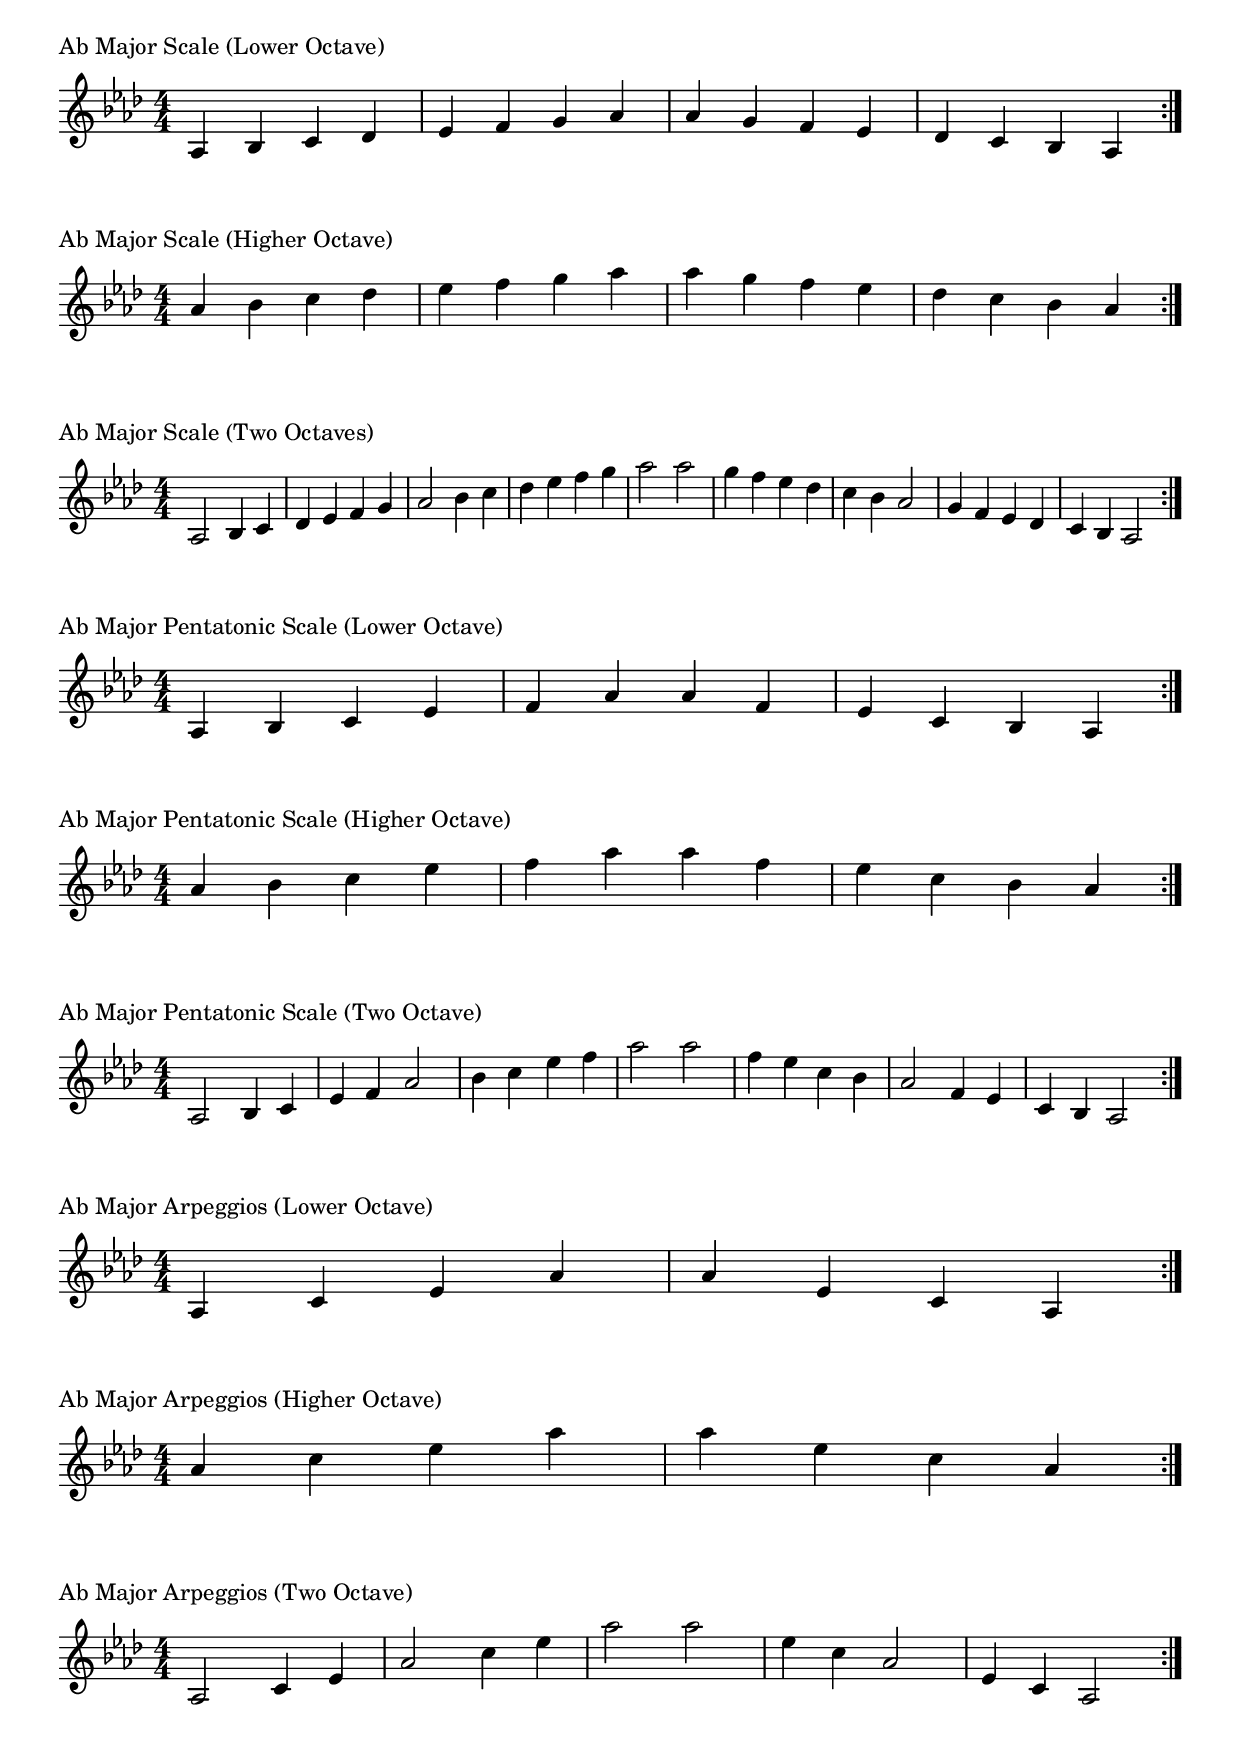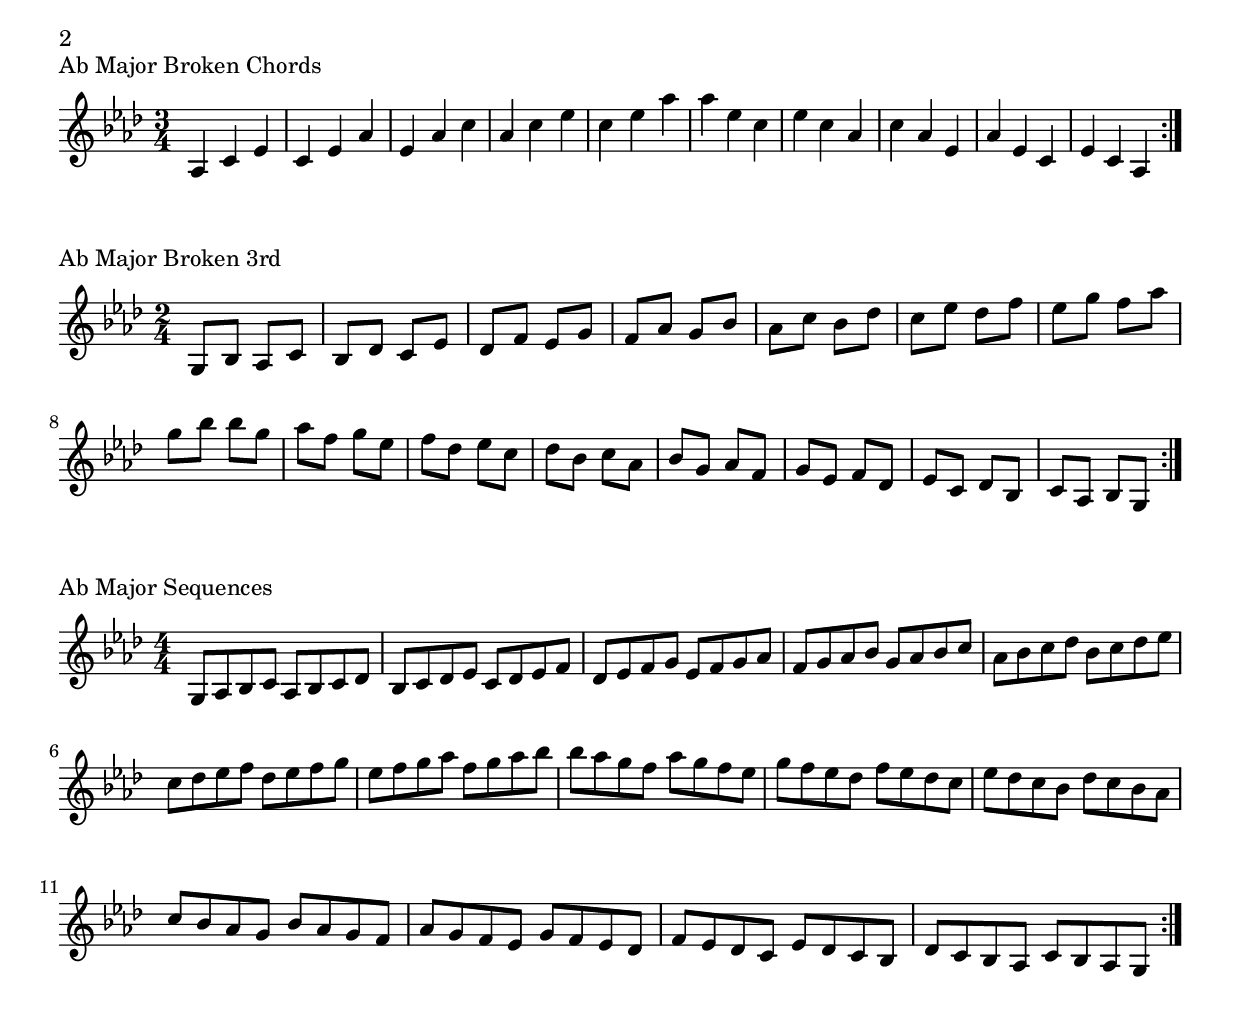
\version "2.19.82"

\header  {
%title = "Ab Major"
}

global = {
    \key aes \major
    \numericTimeSignature
    \time 4/4
}

\markup{"Ab Major Scale (Lower Octave)"}
\score {{
    \global
    \relative c' {
      	aes 4 bes c des ees f g aes aes g f ees des c bes aes
        \bar ":|."
    }
}
}

\markup{"Ab Major Scale (Higher Octave)"}
\score {{
    \global
    \relative c'' {
      	aes 4 bes c des ees f g aes aes g f ees des c bes aes
        \bar ":|."
    }
}
}

\markup{"Ab Major Scale (Two Octaves)"}
\score {{
    \global
    \relative c' {
      	aes2 bes4 c des ees f g aes2 bes4 c des ees f g aes2  
	aes2 g4 f ees des c bes aes2 g4 f ees des c bes aes2
        \bar ":|."
    }
}
}

\markup{"Ab Major Pentatonic Scale (Lower Octave)"}
\score {{
    \global
    \relative c' {
      	aes 4 bes c  ees f  aes aes  f ees  c bes aes
        \bar ":|."
    }
}
}

\markup{"Ab Major Pentatonic Scale (Higher Octave)"}
\score {{
    \global
    \relative c'' {
      	aes 4 bes c  ees f  aes aes  f ees  c bes aes
        \bar ":|."
    }
}
}

\markup{"Ab Major Pentatonic Scale (Two Octave)"}
\score {{
    \global
    \relative c' {
      	aes 2 bes 4 c  ees f  aes 2  bes 4 c  ees f  aes 2
	aes 2 f 4 ees  c bes  aes 2  f 4 ees  c bes  aes 2
        \bar ":|."
    }
}
}

\markup{"Ab Major Arpeggios (Lower Octave)"}
\score {{
    \global
    \relative c' {
      	aes  4 c  ees   aes aes   ees  c  aes
        \bar ":|."
    }
}
}

\markup{"Ab Major Arpeggios (Higher Octave)"}
\score {{
    \global
    \relative c'' {
      	aes  4 c  ees   aes aes   ees  c  aes
        \bar ":|."
    }
}
}

\markup{"Ab Major Arpeggios (Two Octave)"}
\score {{
    \global
    \relative c' {
      	aes  2 c  4 ees   aes 2   c 4  ees   aes 2
	aes  2 ees  4 c   aes 2   ees 4  c   aes 2
        \bar ":|."
    }
}
}

\markup{"Ab Major Broken Chords"}
\score {{
    \key aes \major
    \numericTimeSignature
    \time 3/4
    \relative c' {
      	aes 4 c ees
	c ees aes
	ees aes c
	aes c ees
	c ees aes
	
	aes ees c
	ees c aes
	c aes ees
	aes ees c
	ees c aes

        \bar ":|."
    }
}
}

\markup{"Ab Major Broken 3rd"}
\score {{
    \key aes \major
    \numericTimeSignature
    \time 2/4
    \relative c' {
           g 8 bes
       aes c
       bes des
       c ees
       des f
       ees g
       f aes
       g bes
       aes c
       bes des
       c ees
       des f
       ees g
       f aes
       g bes
     
	bes g       
	aes f       
	g ees       
	f des       
	ees c       
	des bes       
	c aes       
	bes g       
	aes f       
	g ees       
	f des       
	ees c       
	des bes       
	c aes       
	bes g    
        \bar ":|."
    }
}
}

\markup{"Ab Major Sequences"}
\score {{
    \global
    \relative c' {
        g 8 aes bes c
        aes 8 bes c des
        bes c des ees
        c des ees f
        des ees f g
        ees f g aes
        f g aes bes
        g aes bes c
        aes bes c des
        bes c des ees
        c des ees f
        des ees f g
        ees f g aes
        f g aes bes

        bes aes g f        
        aes g f ees        
        g f ees des        
        f ees des c        
        ees des c bes        
        des c bes aes        
        c bes aes g        
        bes aes g f        
        aes g f ees        
        g f ees des        
        f ees des c        
        ees des c bes        
        des c bes aes        
        c bes aes g

        \bar ":|."
    }
}
}


\layout {
    indent = #0
    ragged-last = ##f
}
